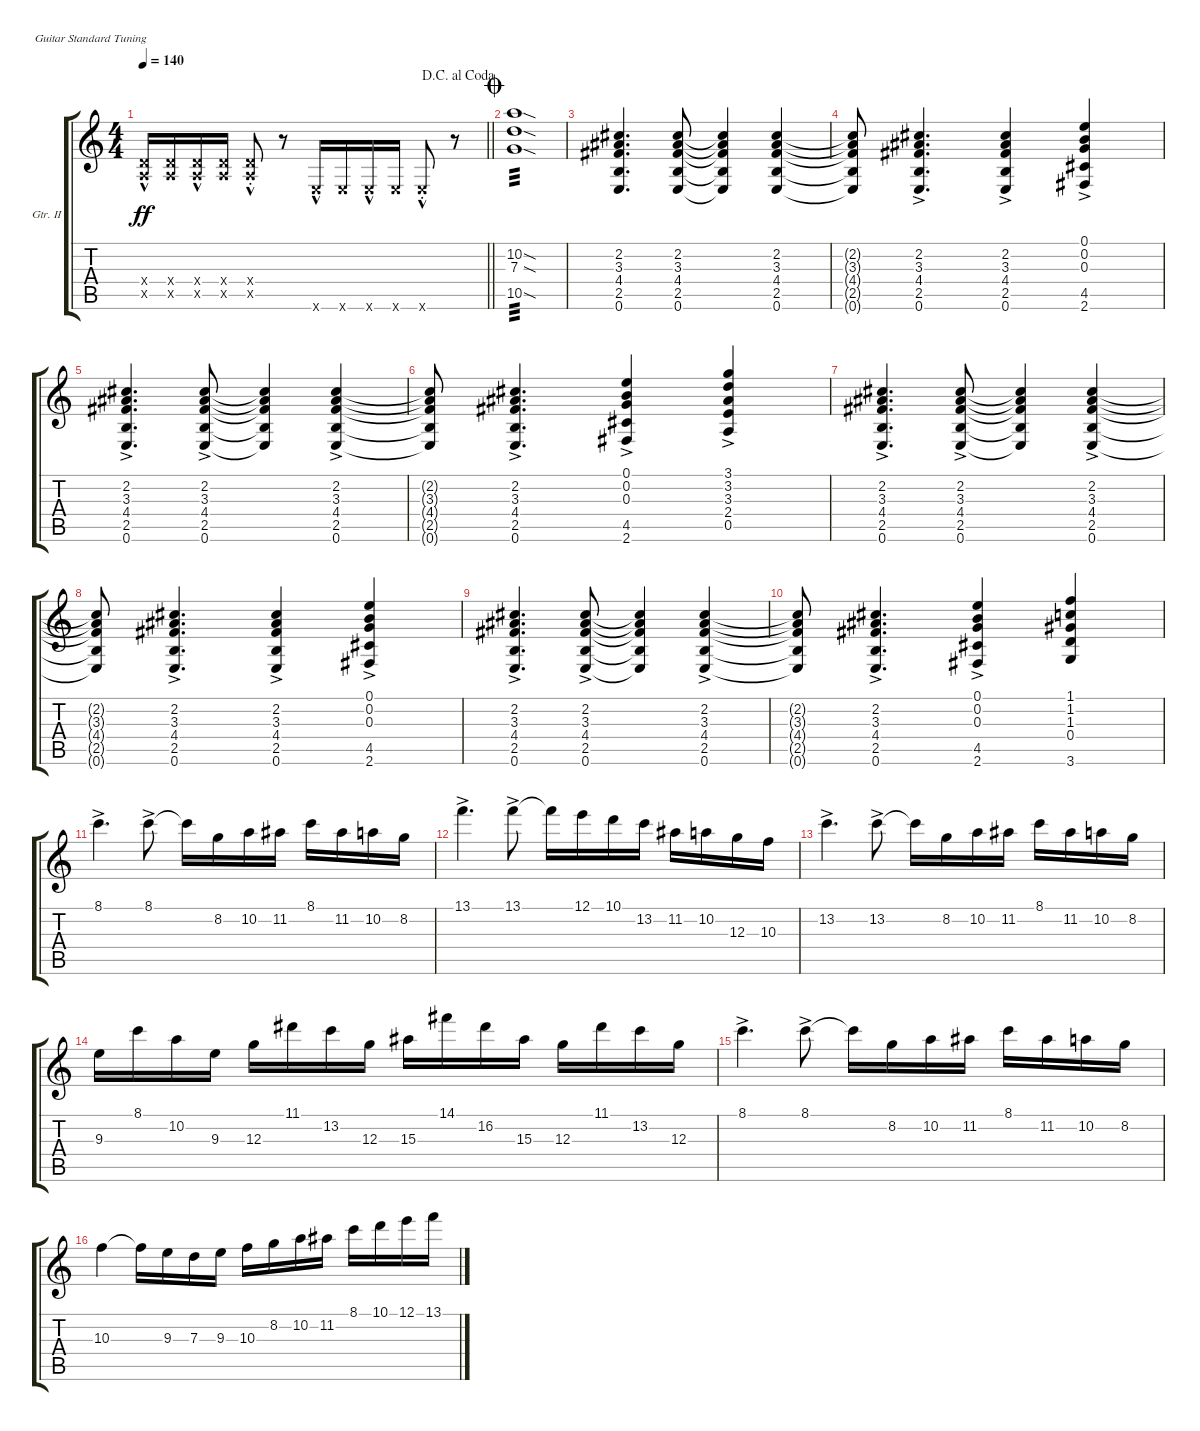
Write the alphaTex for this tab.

\bracketExtendMode groupsimilarinstruments
\firstSystemTrackNameOrientation horizontal
\otherSystemsTrackNameOrientation horizontal
\track ("Gtr. II" "Gtr. II") {instrument acousticguitarnylon}
\staff {score tabs}
\tuning (E4 B3 G3 D3 A2 E2)
\ts (4 4)
\jump dacapoalcoda
\tempo 140
\clef g2
\barLineRight lightlight
\ks c
(0.4{hac x} 0.5{hac x}).16{dy ff} (0.4{x} 0.5{x}).16 (0.4{hac x} 0.5{hac x}).16 (0.4{x} 0.5{x}).16 (0.4{hac st x} 0.5{hac st x}).8 r.8 0.6{hac x}.16 0.6{x}.16 0.6{hac x}.16 0.6{x}.16 0.6{hac st x}.8 r.8 |
\jump coda
(10.2{sod} 7.3{sod} 10.5{sod}).1{tp 3} |
(2.2 3.3 4.4 2.5 0.6).4{d} (2.2 3.3 4.4 2.5 0.6).8 (2.2{t} 3.3{t} 4.4{t} 2.5{t} 0.6{t}).4 (2.2 3.3 4.4 2.5 0.6).4 |
(2.2{t} 3.3{t} 4.4{t} 2.5{t} 0.6{t}).8 (2.2{ac} 3.3{ac} 4.4{ac} 2.5{ac} 0.6{ac}).4{d} (2.2{ac} 3.3{ac} 4.4{ac} 2.5{ac} 0.6{ac}).4 (0.1{ac} 0.2{ac} 0.3{ac} 4.5{ac} 2.6{ac}).4 |
(2.2{ac} 3.3{ac} 4.4{ac} 2.5{ac} 0.6{ac}).4{d} (2.2{ac} 3.3{ac} 4.4{ac} 2.5{ac} 0.6{ac}).8 (2.2{t} 3.3{t} 4.4{t} 2.5{t} 0.6{t}).4 (2.2{ac} 3.3{ac} 4.4{ac} 2.5{ac} 0.6{ac}).4 |
(2.2{t} 3.3{t} 4.4{t} 2.5{t} 0.6{t}).8 (2.2{ac} 3.3{ac} 4.4{ac} 2.5{ac} 0.6{ac}).4{d} (0.1{ac} 0.2{ac} 0.3{ac} 4.5{ac} 2.6{ac}).4 (3.1{ac} 3.2{ac} 3.3{ac} 2.4{ac} 0.5{ac}).4 |
(2.2{ac} 3.3{ac} 4.4{ac} 2.5{ac} 0.6{ac}).4{d} (2.2{ac} 3.3{ac} 4.4{ac} 2.5{ac} 0.6{ac}).8 (2.2{t} 3.3{t} 4.4{t} 2.5{t} 0.6{t}).4 (2.2{ac} 3.3{ac} 4.4{ac} 2.5{ac} 0.6{ac}).4 |
(2.2{t} 3.3{t} 4.4{t} 2.5{t} 0.6{t}).8 (2.2{ac} 3.3{ac} 4.4{ac} 2.5{ac} 0.6{ac}).4{d} (2.2{ac} 3.3{ac} 4.4{ac} 2.5{ac} 0.6{ac}).4 (0.1{ac} 0.2{ac} 0.3{ac} 4.5{ac} 2.6{ac}).4 |
(2.2{ac} 3.3{ac} 4.4{ac} 2.5{ac} 0.6{ac}).4{d} (2.2{ac} 3.3{ac} 4.4{ac} 2.5{ac} 0.6{ac}).8 (2.2{t} 3.3{t} 4.4{t} 2.5{t} 0.6{t}).4 (2.2{ac} 3.3{ac} 4.4{ac} 2.5{ac} 0.6{ac}).4 |
(2.2{t} 3.3{t} 4.4{t} 2.5{t} 0.6{t}).8 (2.2{ac} 3.3{ac} 4.4{ac} 2.5{ac} 0.6{ac}).4{d} (0.1{ac} 0.2{ac} 0.3{ac} 4.5{ac} 2.6{ac}).4 (1.1 1.2 1.3 0.4 3.6).4 |
8.1{ac}.4{d} 8.1{ac}.8 8.1{t}.16 8.2.16 10.2.16 11.2.16 8.1.16 11.2.16 10.2.16 8.2.16 |
13.1{ac}.4{d} 13.1{ac}.8 13.1{t}.16 12.1.16 10.1.16 13.2.16 11.2.16 10.2.16 12.3.16 10.3.16 |
13.2{ac}.4{d} 13.2{ac}.8 13.2{t}.16 8.2.16 10.2.16 11.2.16 8.1.16 11.2.16 10.2.16 8.2.16 |
9.3.16 8.1.16 10.2.16 9.3.16 12.3.16 11.1.16 13.2.16 12.3.16 15.3.16 14.1.16 16.2.16 15.3.16 12.3.16 11.1.16 13.2.16 12.3.16 |
8.1{ac}.4{d} 8.1{ac}.8 8.1{t}.16 8.2.16 10.2.16 11.2.16 8.1.16 11.2.16 10.2.16 8.2.16 |
10.3.4 10.3{t}.16 9.3.16 7.3.16 9.3.16 10.3.16 8.2.16 10.2.16 11.2.16 8.1.16 10.1.16 12.1.16 13.1.16
